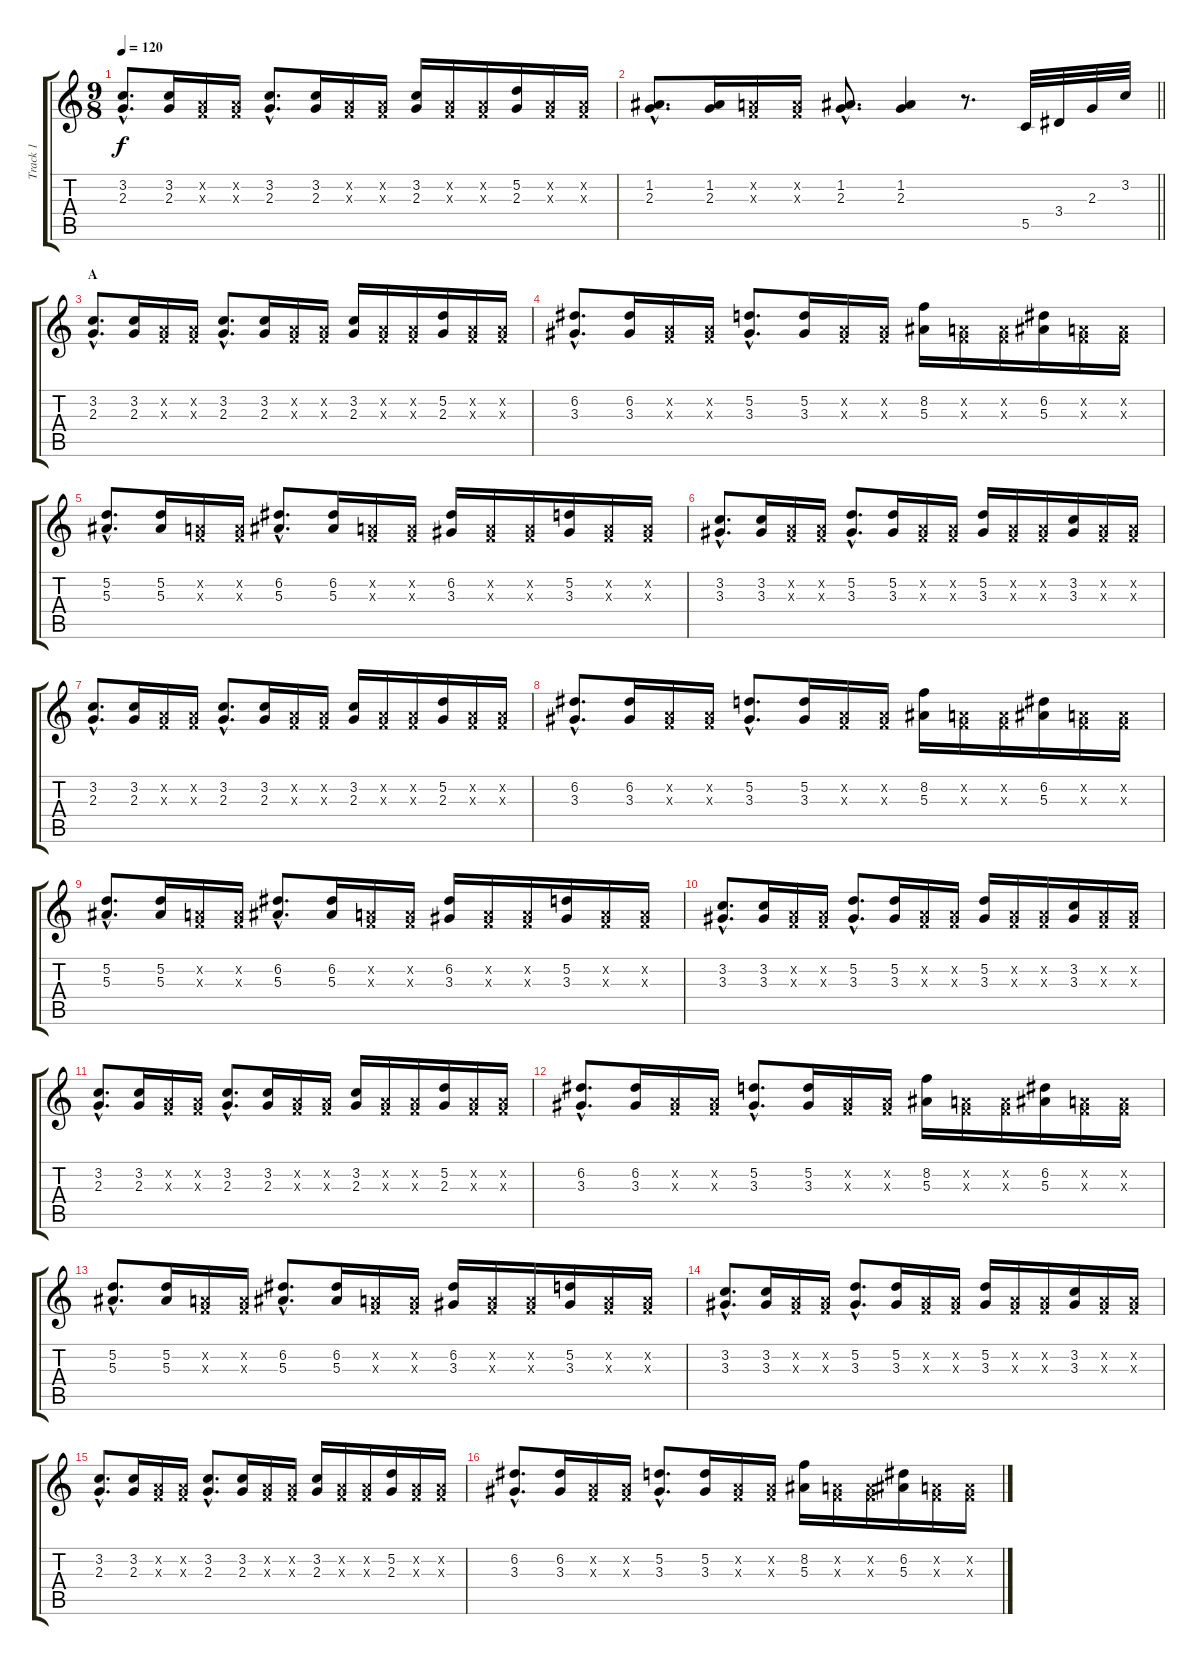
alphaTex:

\track ("Track 1" "Track 1") {instrument overdrivenguitar}
\staff {score tabs}
\tuning (D4 A3 F3 C3 G2 D2) {hide}
\ts (9 8)
\tempo 120
\clef g2
\ks c
(3.2{hac} 2.3{hac}).8{d dy f instrument electricguitarmuted} (3.2 2.3).16 (0.2{x} 0.3{x}).16 (0.2{x} 0.3{x}).16 (3.2{hac} 2.3{hac}).8{d} (3.2 2.3).16 (0.2{x} 0.3{x}).16 (0.2{x} 0.3{x}).16 (3.2 2.3).16 (0.2{x} 0.3{x}).16 (0.2{x} 0.3{x}).16 (5.2 2.3).16 (0.2{x} 0.3{x}).16 (0.2{x} 0.3{x}).16 |
\barLineRight lightlight
(1.2{hac} 2.3{hac}).8{d} (1.2 2.3).16 (0.2{x} 0.3{x}).16 (0.2{x} 0.3{x}).16 (1.2{hac} 2.3{hac}).8{d} (1.2 2.3).4 r.8{d} 5.5.32 3.4.32 2.3.32 3.2.32 |
\section ("" "A")
(3.2{hac} 2.3{hac}).8{d instrument overdrivenguitar} (3.2 2.3).16 (0.2{x} 0.3{x}).16 (0.2{x} 0.3{x}).16 (3.2{hac} 2.3{hac}).8{d} (3.2 2.3).16 (0.2{x} 0.3{x}).16 (0.2{x} 0.3{x}).16 (3.2 2.3).16 (0.2{x} 0.3{x}).16 (0.2{x} 0.3{x}).16 (5.2 2.3).16 (0.2{x} 0.3{x}).16 (0.2{x} 0.3{x}).16 |
(6.2{hac} 3.3{hac}).8{d} (6.2 3.3).16 (0.2{x} 0.3{x}).16 (0.2{x} 0.3{x}).16 (5.2{hac} 3.3{hac}).8{d} (5.2 3.3).16 (0.2{x} 0.3{x}).16 (0.2{x} 0.3{x}).16 (8.2 5.3).16 (0.2{x} 0.3{x}).16 (0.2{x} 0.3{x}).16 (6.2 5.3).16 (0.2{x} 0.3{x}).16 (0.2{x} 0.3{x}).16 |
(5.2{hac} 5.3{hac}).8{d} (5.2 5.3).16 (0.2{x} 0.3{x}).16 (0.2{x} 0.3{x}).16 (6.2{hac} 5.3{hac}).8{d} (6.2 5.3).16 (0.2{x} 0.3{x}).16 (0.2{x} 0.3{x}).16 (6.2 3.3).16 (0.2{x} 0.3{x}).16 (0.2{x} 0.3{x}).16 (5.2 3.3).16 (0.2{x} 0.3{x}).16 (0.2{x} 0.3{x}).16 |
(3.2{hac} 3.3{hac}).8{d} (3.2 3.3).16 (0.2{x} 0.3{x}).16 (0.2{x} 0.3{x}).16 (5.2{hac} 3.3{hac}).8{d} (5.2 3.3).16 (0.2{x} 0.3{x}).16 (0.2{x} 0.3{x}).16 (5.2 3.3).16 (0.2{x} 0.3{x}).16 (0.2{x} 0.3{x}).16 (3.2 3.3).16 (0.2{x} 0.3{x}).16 (0.2{x} 0.3{x}).16 |
(3.2{hac} 2.3{hac}).8{d} (3.2 2.3).16 (0.2{x} 0.3{x}).16 (0.2{x} 0.3{x}).16 (3.2{hac} 2.3{hac}).8{d} (3.2 2.3).16 (0.2{x} 0.3{x}).16 (0.2{x} 0.3{x}).16 (3.2 2.3).16 (0.2{x} 0.3{x}).16 (0.2{x} 0.3{x}).16 (5.2 2.3).16 (0.2{x} 0.3{x}).16 (0.2{x} 0.3{x}).16 |
(6.2{hac} 3.3{hac}).8{d} (6.2 3.3).16 (0.2{x} 0.3{x}).16 (0.2{x} 0.3{x}).16 (5.2{hac} 3.3{hac}).8{d} (5.2 3.3).16 (0.2{x} 0.3{x}).16 (0.2{x} 0.3{x}).16 (8.2 5.3).16 (0.2{x} 0.3{x}).16 (0.2{x} 0.3{x}).16 (6.2 5.3).16 (0.2{x} 0.3{x}).16 (0.2{x} 0.3{x}).16 |
(5.2{hac} 5.3{hac}).8{d} (5.2 5.3).16 (0.2{x} 0.3{x}).16 (0.2{x} 0.3{x}).16 (6.2{hac} 5.3{hac}).8{d} (6.2 5.3).16 (0.2{x} 0.3{x}).16 (0.2{x} 0.3{x}).16 (6.2 3.3).16 (0.2{x} 0.3{x}).16 (0.2{x} 0.3{x}).16 (5.2 3.3).16 (0.2{x} 0.3{x}).16 (0.2{x} 0.3{x}).16 |
(3.2{hac} 3.3{hac}).8{d} (3.2 3.3).16 (0.2{x} 0.3{x}).16 (0.2{x} 0.3{x}).16 (5.2{hac} 3.3{hac}).8{d} (5.2 3.3).16 (0.2{x} 0.3{x}).16 (0.2{x} 0.3{x}).16 (5.2 3.3).16 (0.2{x} 0.3{x}).16 (0.2{x} 0.3{x}).16 (3.2 3.3).16 (0.2{x} 0.3{x}).16 (0.2{x} 0.3{x}).16 |
(3.2{hac} 2.3{hac}).8{d} (3.2 2.3).16 (0.2{x} 0.3{x}).16 (0.2{x} 0.3{x}).16 (3.2{hac} 2.3{hac}).8{d} (3.2 2.3).16 (0.2{x} 0.3{x}).16 (0.2{x} 0.3{x}).16 (3.2 2.3).16 (0.2{x} 0.3{x}).16 (0.2{x} 0.3{x}).16 (5.2 2.3).16 (0.2{x} 0.3{x}).16 (0.2{x} 0.3{x}).16 |
(6.2{hac} 3.3{hac}).8{d} (6.2 3.3).16 (0.2{x} 0.3{x}).16 (0.2{x} 0.3{x}).16 (5.2{hac} 3.3{hac}).8{d} (5.2 3.3).16 (0.2{x} 0.3{x}).16 (0.2{x} 0.3{x}).16 (8.2 5.3).16 (0.2{x} 0.3{x}).16 (0.2{x} 0.3{x}).16 (6.2 5.3).16 (0.2{x} 0.3{x}).16 (0.2{x} 0.3{x}).16 |
(5.2{hac} 5.3{hac}).8{d} (5.2 5.3).16 (0.2{x} 0.3{x}).16 (0.2{x} 0.3{x}).16 (6.2{hac} 5.3{hac}).8{d} (6.2 5.3).16 (0.2{x} 0.3{x}).16 (0.2{x} 0.3{x}).16 (6.2 3.3).16 (0.2{x} 0.3{x}).16 (0.2{x} 0.3{x}).16 (5.2 3.3).16 (0.2{x} 0.3{x}).16 (0.2{x} 0.3{x}).16 |
(3.2{hac} 3.3{hac}).8{d} (3.2 3.3).16 (0.2{x} 0.3{x}).16 (0.2{x} 0.3{x}).16 (5.2{hac} 3.3{hac}).8{d} (5.2 3.3).16 (0.2{x} 0.3{x}).16 (0.2{x} 0.3{x}).16 (5.2 3.3).16 (0.2{x} 0.3{x}).16 (0.2{x} 0.3{x}).16 (3.2 3.3).16 (0.2{x} 0.3{x}).16 (0.2{x} 0.3{x}).16 |
(3.2{hac} 2.3{hac}).8{d} (3.2 2.3).16 (0.2{x} 0.3{x}).16 (0.2{x} 0.3{x}).16 (3.2{hac} 2.3{hac}).8{d} (3.2 2.3).16 (0.2{x} 0.3{x}).16 (0.2{x} 0.3{x}).16 (3.2 2.3).16 (0.2{x} 0.3{x}).16 (0.2{x} 0.3{x}).16 (5.2 2.3).16 (0.2{x} 0.3{x}).16 (0.2{x} 0.3{x}).16 |
(6.2{hac} 3.3{hac}).8{d} (6.2 3.3).16 (0.2{x} 0.3{x}).16 (0.2{x} 0.3{x}).16 (5.2{hac} 3.3{hac}).8{d} (5.2 3.3).16 (0.2{x} 0.3{x}).16 (0.2{x} 0.3{x}).16 (8.2 5.3).16 (0.2{x} 0.3{x}).16 (0.2{x} 0.3{x}).16 (6.2 5.3).16 (0.2{x} 0.3{x}).16 (0.2{x} 0.3{x}).16
